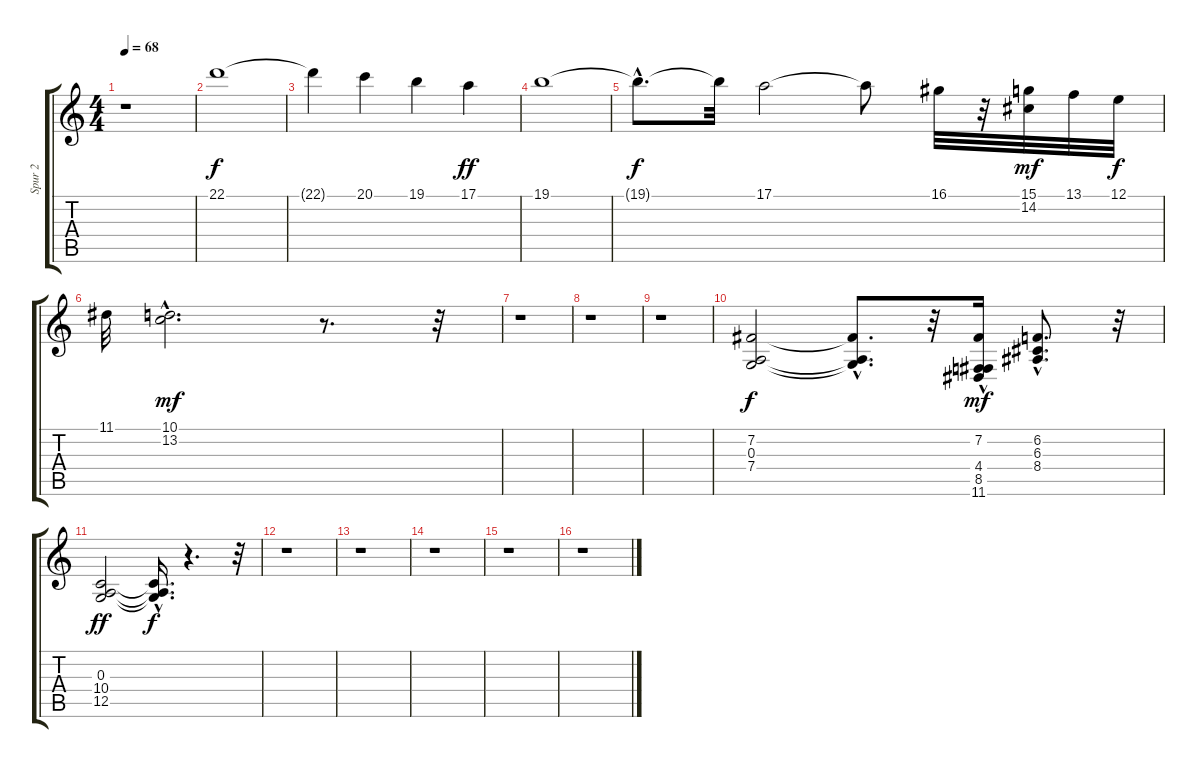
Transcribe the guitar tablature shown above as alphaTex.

\track ("Spur 2" "Spur 2") {instrument synthstrings1}
\staff {score tabs}
\tuning (E4 B3 G3 D3 A2 E2) {hide}
\ts (4 4)
\tempo 68
\clef g2
\ks c
r.1{dy f instrument synthstrings1} |
22.1.1 |
22.1{t}.4 20.1.4 19.1.4 17.1.4{dy ff} |
19.1.1 |
19.1{hac t}.8{d dy f} 19.1{t}.32 17.1.2 17.1{t}.8 16.1.32 r.32 (15.1 14.2).32{dy mf} 13.1.32 12.1.32{dy f} |
11.1.32 (10.1{hac} 13.2).2{d dy mf} r.8{d} r.32 |
r.1 |
r.1 |
r.1 |
(7.2 0.3 7.4).2{dy f} (7.2{hac t} 0.3{t} 7.4{hac t}).8{d} r.32 (7.2 4.4{hac} 8.5{hac} 11.6).16{dy mf} (6.2{hac} 6.3{hac} 8.4{hac}).8{d} r.32 |
(0.3 10.4 12.5).2{dy ff} (0.3{hac t} 10.4{hac t} 12.5{hac t}).16{d dy f} r.4{d} r.32 |
r.1 |
r.1 |
r.1 |
r.1 |
r.1
